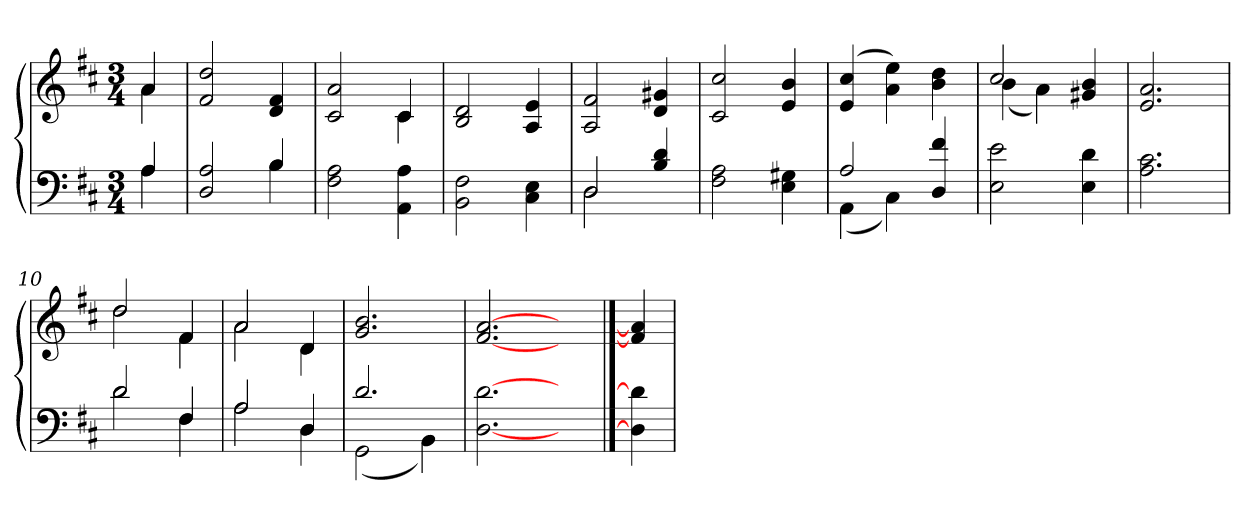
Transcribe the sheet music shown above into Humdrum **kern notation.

**kern	**kern
*part2	*part1
*staff2	*staff1
*clefF4	*clefG2
*k[f#c#]	*k[f#c#]
*D:	*D:
*M3/4	*M3/4
=1	=1
*^	*^
4A/	4A\	4a/	4a\
*	*	*v	*v
=2	=2	=2
2D/ 2A/	2ryy	2f#/ 2dd/
4B/	4B\	4d/ 4f#/
*v	*v	*
=3	=3
*	*^
2F#\ 2A\	2c#/ 2a/	2ryy
4AA\ 4A\	4c#/	4c#\
*	*v	*v
=4	=4
2BB\ 2F#\	2B/ 2d/
4C#\ 4E\	4A/ 4e/
=5	=5
*^	*
2D/	2D\	2A/ 2f#/
4B/ 4d/	4ryy	4d/ 4g#X/
*v	*v	*
=6	=6
2F#\ 2A\	2c#/ 2cc#/
4E\ 4G#X\	4e/ 4b/
=7	=7
*^	*
2A/	(<4AA\	(>4e/ 4cc#/
.	4C#\)	4a\ 4ee\)
4D/ 4f#/	4ryy	4b\ 4dd\
*v	*v	*
=8	=8
*	*^
2E\ 2e\	2cc#/	(<4b\
.	.	4a\)
4E\ 4d\	4g#X/ 4b/	4ryy
*	*v	*v
=9	=9
2.A\ 2.c#\	2.e/ 2.a/
=10	=10
*^	*^
2d/	2d\	2dd/	2dd\
4F#/	4F#\	4f#/	4f#\
=11	=11	=11	=11
2A/	2A\	2a/	2a\
4D/	4D\	4d/	4d\
*	*	*v	*v
=12	=12	=12
2.d/	(<2GG\	2.g/ 2.b/
.	4BB\)	.
*v	*v	*
=13	=13
[2.D [2.d	[2.f# [2.a
4ryy	4ryy
==14	==14
4D] 4d]	4f#] 4a]
=	=
*-	*-
